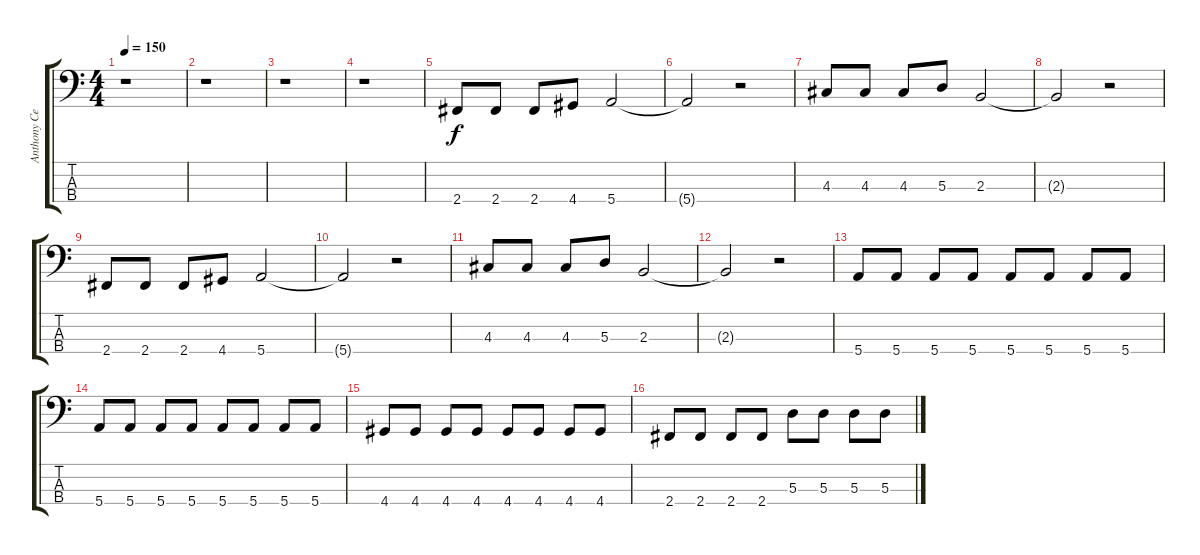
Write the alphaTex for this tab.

\track ("Anthony Celestino(bass)" "Anthony Ce") {instrument electricbasspick}
\staff {score tabs}
\tuning (G2 D2 A1 E1) {hide}
\ts (4 4)
\tempo 150
\clef f4
\ks c
r.1{dy f} |
r.1 |
r.1 |
r.1 |
2.4.8 2.4.8 2.4.8 4.4.8 5.4.2 |
5.4{t}.2 r.2 |
4.3.8 4.3.8 4.3.8 5.3.8 2.3.2 |
2.3{t}.2 r.2 |
2.4.8 2.4.8 2.4.8 4.4.8 5.4.2 |
5.4{t}.2 r.2 |
4.3.8 4.3.8 4.3.8 5.3.8 2.3.2 |
2.3{t}.2 r.2 |
5.4.8 5.4.8 5.4.8 5.4.8 5.4.8 5.4.8 5.4.8 5.4.8 |
5.4.8 5.4.8 5.4.8 5.4.8 5.4.8 5.4.8 5.4.8 5.4.8 |
4.4.8 4.4.8 4.4.8 4.4.8 4.4.8 4.4.8 4.4.8 4.4.8 |
2.4.8 2.4.8 2.4.8 2.4.8 5.3.8 5.3.8 5.3.8 5.3.8
